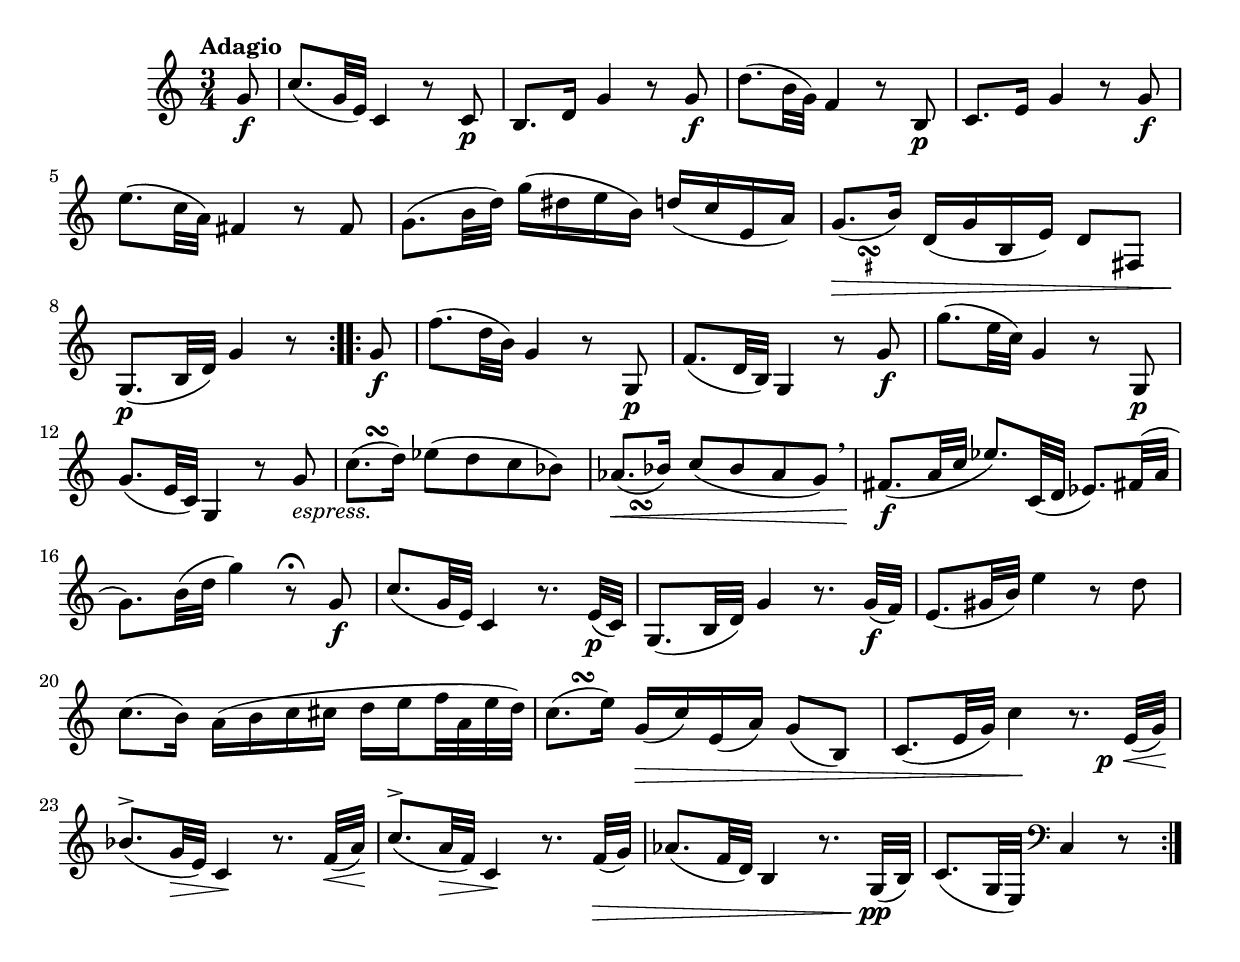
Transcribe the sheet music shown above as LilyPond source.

\version "2.22.0"

\version "2.22.0"

#(define subdivide-beams (define-music-function (baseMoment beatStructure music) (rational? list? ly:music?)
#{
  \set subdivideBeams = ##t
  \set baseMoment = #(ly:make-moment baseMoment)
  \set beatStructure = #beatStructure
  #music
  \unset beatStructure
  \unset baseMoment
  \unset subdivideBeams
#}))

\include "../turn-markup.ily"
\include "settings.ily"

\relative {
  \language "english"

  \transposition f

  \tempo "Adagio"

  \key c \major
  \time 3/4

  \repeat volta 2 {
    \partial 8 { g'8 \f } |
    c8.( g32 e) c4 r8 c \p |
    b8. d16 g4 r8 g \f |
    d'8.( b32 g) f4 r8 b, \p |
    c8. e16 g4 r8 g \f |
    e'8.( c32 a) f-sharp4 r8 f-sharp |
    g8.( b32 d) g16( d-sharp e b) d( c e, a) |
    <<
      { g8.( \> b16) }
      {
        s8
        % This must be less than the priority of DynamicLineSpanner objects:
        % https://lilypond.org/doc/Documentation/learning/outside_002dstaff-objects#the-outside_002dstaff_002dpriority-property
        \once \override Staff.TextScript.outside-staff-priority = #240
        s_#(turn-with-accidentals (markup #:null) (markup #:sharp))
      }
    >> d,16( g b, e) d8 f-sharp, |
    g8.( \p b32 d) g4 r8
  }
  \repeat volta 2 {
    g8 \f |
    f'8.( d32 b) g4 r8 g, \p |
    f'8.( d32 b) g4 r8 g' \f |
    g'8.( e32 c) g4 r8 g, \p |
    g'8.( e32 c) g4 r8 g'_\markup { \italic "espress." } |
    <<
      { c8.( d16) }
      { s8 s^\turn-markup }
    >> e-flat8( d c b-flat) |
    <<
      { a-flat8.( \< b-flat16) }
      { s8 \once \override Staff.TextScript.outside-staff-priority = #240 s_\turn-markup }
    >> c8( b-flat a-flat g) \breathe |
    f-sharp8.( \f a32 c e-flat8.) c,32( d e-flat8.) f-sharp!32( a |
    g8.) b32( d g4) r8\fermata g,8 \f |
    c8.( g32 e) c4 r8. e32( \p c) |
    g8.( b32 d) g4 r8. g32 \f( f) |
    e8.( g-sharp32 b) e4 r8 d |
    c8.( b16) a( b c c-sharp \subdivide-beams #1/8 2,2,2 { d e f32 a, e' d) } |
    <<
      { c8.( e16) }
      { s8 s^\turn-markup }
    >> g,16( \> c) e,( a) g8( b,) |
    c8.( e32 g) c4 \!
    <<
      { r8. e,32( g) }
      { s8 s16 \p \< s32 s \! }
    >> |
    b-flat8.^>( g32 \> e) c4 \! r8. f32( \< a) \! |
    c8.^>( a32 \> f) c4 \! r8. f32( \> g) |
    a-flat8.( f32 d) b4 r8. g32( \pp b) |
    c8.( g32 e) \clef \bass-clef-name c4 r8
  }
}
